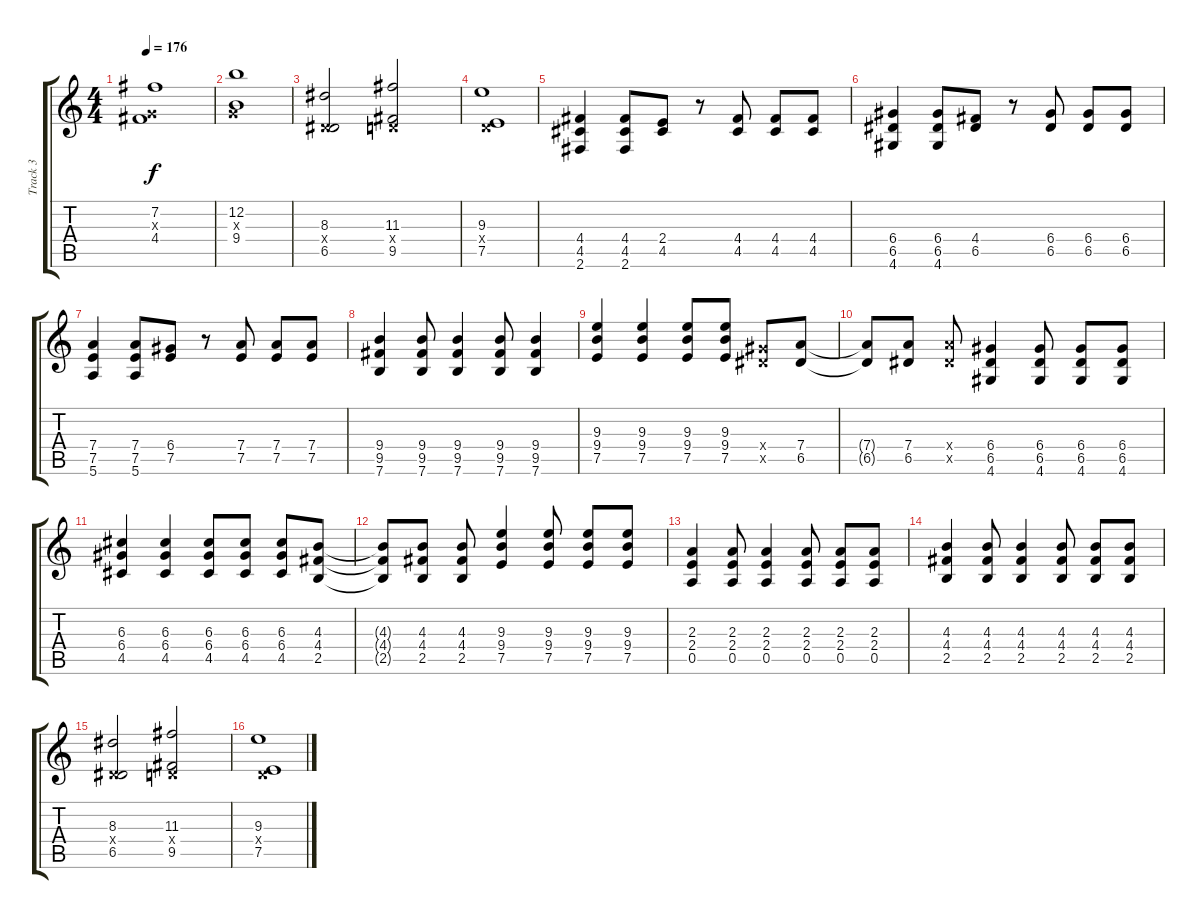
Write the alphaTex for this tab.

\track ("Track 3" "Track 3") {instrument overdrivenguitar}
\staff {score tabs}
\tuning (E4 B3 G3 D3 A2 E2) {hide}
\ts (4 4)
\tempo 176
\clef g2
\ks c
(7.2 0.3{x} 4.4).1{dy f} |
(12.2 0.3{x} 9.4).1 |
(8.3 0.4{x} 6.5).2 (11.3 0.4{x} 9.5).2 |
(9.3 0.4{x} 7.5).1 |
(4.4 4.5 2.6).4 (4.4 4.5 2.6).8 (2.4 4.5).8 r.8 (4.4 4.5).8 (4.4 4.5).8 (4.4 4.5).8 |
(6.4 6.5 4.6).4 (6.4 6.5 4.6).8 (4.4 6.5).8 r.8 (6.4 6.5).8 (6.4 6.5).8 (6.4 6.5).8 |
(7.4 7.5 5.6).4 (7.4 7.5 5.6).8 (6.4 7.5).8 r.8 (7.4 7.5).8 (7.4 7.5).8 (7.4 7.5).8 |
(9.4 9.5 7.6).4 (9.4 9.5 7.6).8 (9.4 9.5 7.6).4 (9.4 9.5 7.6).8 (9.4 9.5 7.6).4 |
(9.3 9.4 7.5).4 (9.3 9.4 7.5).4 (9.3 9.4 7.5).8 (9.3 9.4 7.5).8 (6.4{x} 6.5{x}).8 (7.4 6.5).8 |
(7.4{t} 6.5{t}).8 (7.4 6.5).8 (7.4{x} 6.5{x}).8 (6.4 6.5 4.6).4 (6.4 6.5 4.6).8 (6.4 6.5 4.6).8 (6.4 6.5 4.6).8 |
(6.3 6.4 4.5).4 (6.3 6.4 4.5).4 (6.3 6.4 4.5).8 (6.3 6.4 4.5).8 (6.3 6.4 4.5).8 (4.3 4.4 2.5).8 |
(4.3{t} 4.4{t} 2.5{t}).8 (4.3 4.4 2.5).8 (4.3 4.4 2.5).8 (9.3 9.4 7.5).4 (9.3 9.4 7.5).8 (9.3 9.4 7.5).8 (9.3 9.4 7.5).8 |
(2.3 2.4 0.5).4 (2.3 2.4 0.5).8 (2.3 2.4 0.5).4 (2.3 2.4 0.5).8 (2.3 2.4 0.5).8 (2.3 2.4 0.5).8 |
(4.3 4.4 2.5).4 (4.3 4.4 2.5).8 (4.3 4.4 2.5).4 (4.3 4.4 2.5).8 (4.3 4.4 2.5).8 (4.3 4.4 2.5).8 |
(8.3 0.4{x} 6.5).2 (11.3 0.4{x} 9.5).2 |
(9.3 0.4{x} 7.5).1
